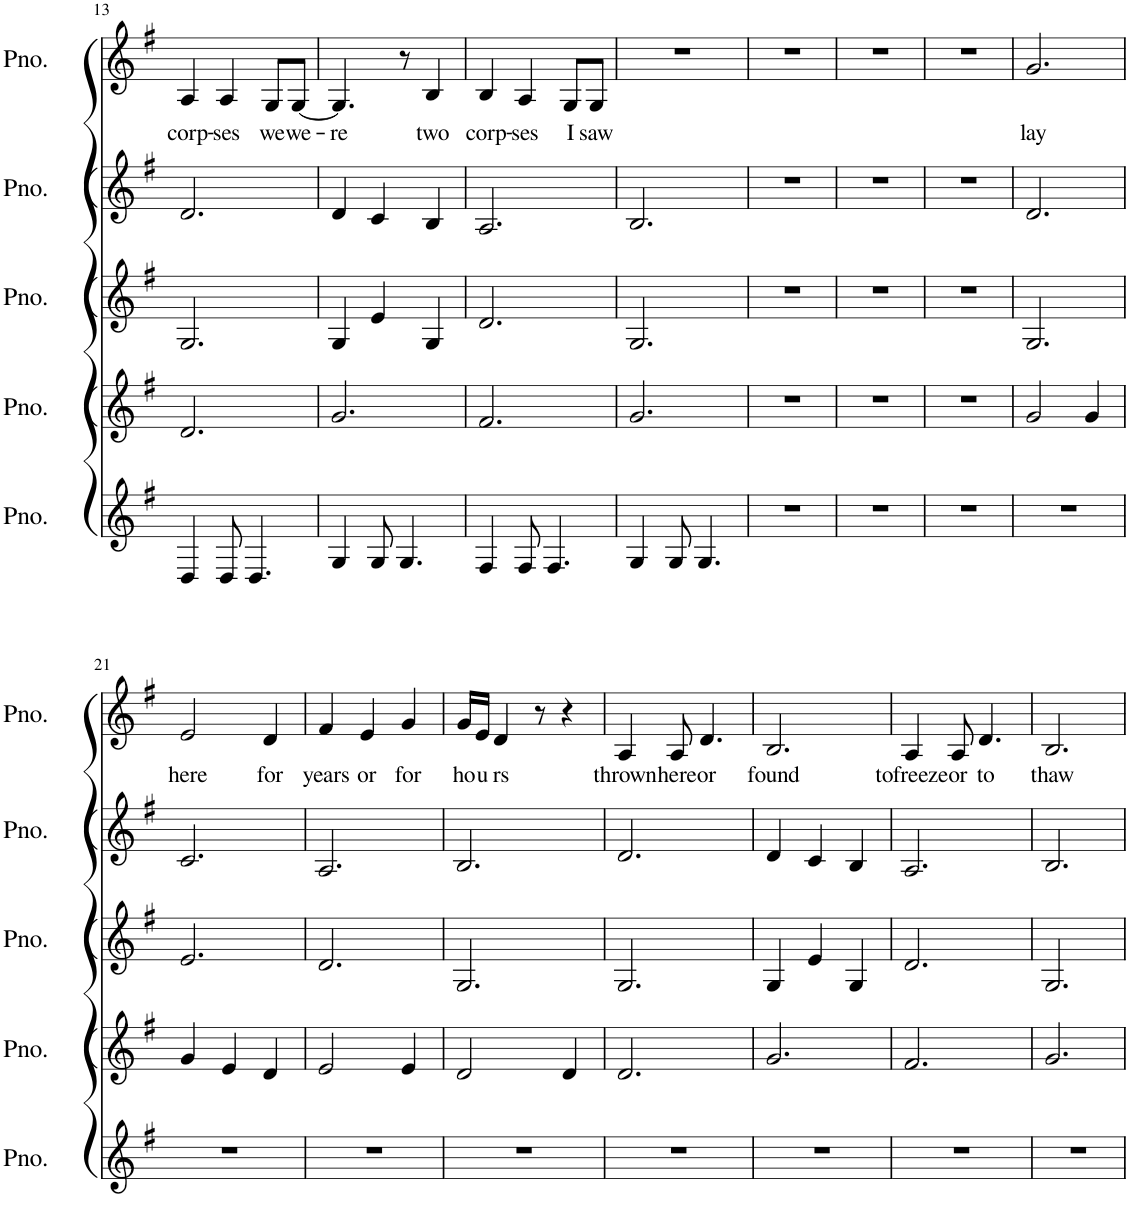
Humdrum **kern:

**kern	**kern	**kern	**kern	**kern	**text
*part5	*part4	*part3	*part2	*part1	*part1
*staff5	*staff4	*staff3	*staff2	*staff1	*staff1
*I"Piano	*I"Piano	*I"Piano	*I"Piano	*I"Piano	*
*I'Pno.	*I'Pno.	*I'Pno.	*I'Pno.	*I'Pno.	*
!!LO:PB:g=z
*clefG2	*clefG2	*clefG2	*clefG2	*clefG2	*
*k[f#]	*k[f#]	*k[f#]	*k[f#]	*k[f#]	*
*M3/4	*M3/4	*M3/4	*M3/4	*M3/4	*
=13	=13	=13	=13	=13	=13
!	!	!	!	!	!LO:LY:b
4D/	2.d/	2.G/	2.d/	4A/	corp-
!	!	!	!	!	!LO:LY:b
8D/	.	.	.	4A/	-ses
4.D/	.	.	.	.	.
!	!	!	!	!	!LO:LY:b
.	.	.	.	8G/L	we
!	!	!	!	!	!LO:LY:b
.	.	.	.	[8G/J	we-
=14	=14	=14	=14	=14	=14
!	!	!	!	!	!LO:LY:b
4G/	2.g/	4G/	4d/	4.G/]	-re
8G/	.	4e/	4c/	.	.
4.G/	.	.	.	8r	.
!	!	!	!	!	!LO:LY:b
.	.	4G/	4B/	4B/	two
=15	=15	=15	=15	=15	=15
!	!	!	!	!	!LO:LY:b
4F#/	2.f#/	2.d/	2.A/	4B/	corp-
!	!	!	!	!	!LO:LY:b
8F#/	.	.	.	4A/	-ses
4.F#/	.	.	.	.	.
!	!	!	!	!	!LO:LY:b
.	.	.	.	8G/L	I
!	!	!	!	!	!LO:LY:b
.	.	.	.	8G/J	saw
=16	=16	=16	=16	=16	=16
4G/	2.g/	2.G/	2.B/	2.r	.
8G/	.	.	.	.	.
4.G/	.	.	.	.	.
=17	=17	=17	=17	=17	=17
2.r	2.r	2.r	2.r	2.r	.
=18	=18	=18	=18	=18	=18
2.r	2.r	2.r	2.r	2.r	.
=19	=19	=19	=19	=19	=19
2.r	2.r	2.r	2.r	2.r	.
=20	=20	=20	=20	=20	=20
!	!	!	!	!	!LO:LY:b
2.r	2g/	2.G/	2.d/	2.g/	lay
.	4g/	.	.	.	.
!!LO:LB:g=z
=21	=21	=21	=21	=21	=21
!	!	!	!	!	!LO:LY:b
2.r	4g/	2.e/	2.c/	2e/	here
.	4e/	.	.	.	.
!	!	!	!	!	!LO:LY:b
.	4d/	.	.	4d/	for
=22	=22	=22	=22	=22	=22
!	!	!	!	!	!LO:LY:b
2.r	2e/	2.d/	2.A/	4f#/	years
!	!	!	!	!	!LO:LY:b
.	.	.	.	4e/	or
!	!	!	!	!	!LO:LY:b
.	4e/	.	.	4g/	for
=23	=23	=23	=23	=23	=23
!	!	!	!	!	!LO:LY:b
2.r	2d/	2.G/	2.B/	16g/LL	ho-
!	!	!	!	!	!LO:LY:b
.	.	.	.	16e/JJ	-u-
!	!	!	!	!	!LO:LY:b
.	.	.	.	4d/	-rs
.	.	.	.	8r	.
.	4d/	.	.	4r	.
=24	=24	=24	=24	=24	=24
!	!	!	!	!	!LO:LY:b
2.r	2.d/	2.G/	2.d/	4A/	thrown
!	!	!	!	!	!LO:LY:b
.	.	.	.	8A/	here
!	!	!	!	!	!LO:LY:b
.	.	.	.	4.d/	or
=25	=25	=25	=25	=25	=25
!	!	!	!	!	!LO:LY:b
2.r	2.g/	4G/	4d/	2.B/	found
.	.	4e/	4c/	.	.
.	.	4G/	4B/	.	.
=26	=26	=26	=26	=26	=26
!	!	!	!	!	!LO:LY:b
2.r	2.f#/	2.d/	2.A/	4A/	tofreeze
!	!	!	!	!	!LO:LY:b
.	.	.	.	8A/	or
!	!	!	!	!	!LO:LY:b
.	.	.	.	4.d/	to
=27	=27	=27	=27	=27	=27
!	!	!	!	!	!LO:LY:b
2.r	2.g/	2.G/	2.B/	2.B/	thaw
=	=	=	=	=	=
*-	*-	*-	*-	*-	*-
